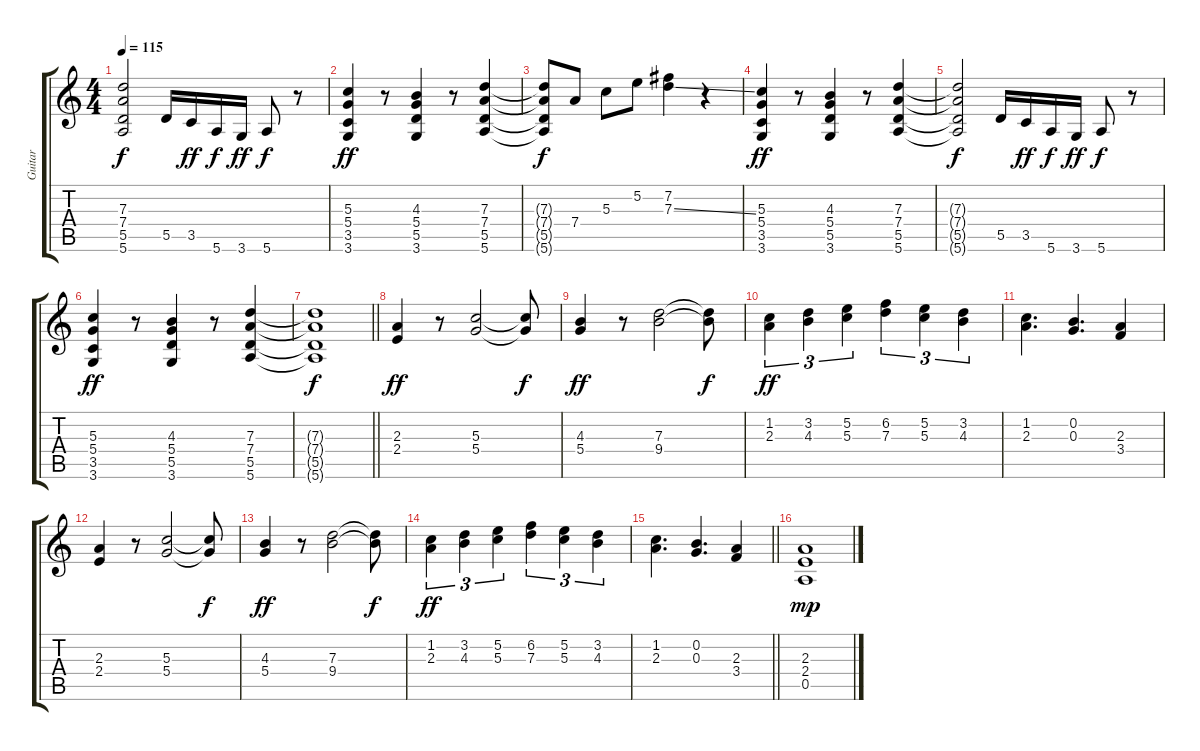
\track ("Guitar" "Guitar") {instrument electricguitarjazz}
\staff {score tabs}
\tuning (E4 B3 G3 D3 A2 E2) {hide}
\ts (4 4)
\tempo 115
\clef g2
\ks c
(7.3{t} 7.4{t} 5.5{t} 5.6{t}).2{dy f instrument distortionguitar} 5.5.16 3.5.16{dy ff} 5.6.16{dy f} 3.6.16{dy ff} 5.6.8{dy f} r.8 |
(5.3 5.4 3.5 3.6).4{dy ff volume 9 balance 8 instrument distortionguitar} r.8 (4.3 5.4 5.5 3.6).4 r.8 (7.3 7.4 5.5 5.6).4 |
(7.3{t} 7.4{t} 5.5{t} 5.6{t}).8{dy f instrument distortionguitar} 7.4.8 5.3.8 5.2.8 (7.2 7.3{ss}).4 r.4 |
(5.3 5.4 3.5 3.6).4{dy ff volume 9 balance 8 instrument distortionguitar} r.8 (4.3 5.4 5.5 3.6).4 r.8 (7.3 7.4 5.5 5.6).4 |
(7.3{t} 7.4{t} 5.5{t} 5.6{t}).2{dy f instrument distortionguitar} 5.5.16 3.5.16{dy ff} 5.6.16{dy f} 3.6.16{dy ff} 5.6.8{dy f} r.8 |
(5.3 5.4 3.5 3.6).4{dy ff volume 9 balance 8 instrument distortionguitar} r.8 (4.3 5.4 5.5 3.6).4 r.8 (7.3 7.4 5.5 5.6).4 |
\barLineRight lightlight
(7.3{t} 7.4{t} 5.5{t} 5.6{t}).1{dy f instrument distortionguitar} |
\section ("" "")
(2.3 2.4).4{dy ff volume 9 instrument electricguitarjazz} r.8 (5.3 5.4).2 (5.3{t} 5.4{t}).8{dy f} |
(4.3 5.4).4{dy ff} r.8 (7.3 9.4).2 (7.3{t} 9.4{t}).8{dy f} |
(1.2 2.3).4{tu (3 2) dy ff} (3.2 4.3).4{tu (3 2)} (5.2 5.3).4{tu (3 2)} (6.2 7.3).4{tu (3 2)} (5.2 5.3).4{tu (3 2)} (3.2 4.3).4{tu (3 2)} |
(1.2 2.3).4{d} (0.2 0.3).4{d} (2.3 3.4).4 |
(2.3 2.4).4{instrument electricguitarjazz} r.8 (5.3 5.4).2 (5.3{t} 5.4{t}).8{dy f} |
(4.3 5.4).4{dy ff} r.8 (7.3 9.4).2 (7.3{t} 9.4{t}).8{dy f} |
(1.2 2.3).4{tu (3 2) dy ff} (3.2 4.3).4{tu (3 2)} (5.2 5.3).4{tu (3 2)} (6.2 7.3).4{tu (3 2)} (5.2 5.3).4{tu (3 2)} (3.2 4.3).4{tu (3 2)} |
\barLineRight lightlight
(1.2 2.3).4{d} (0.2 0.3).4{d} (2.3 3.4).4 |
\section ("" "")
(2.3 2.4 0.5).1{dy mp instrument distortionguitar}
